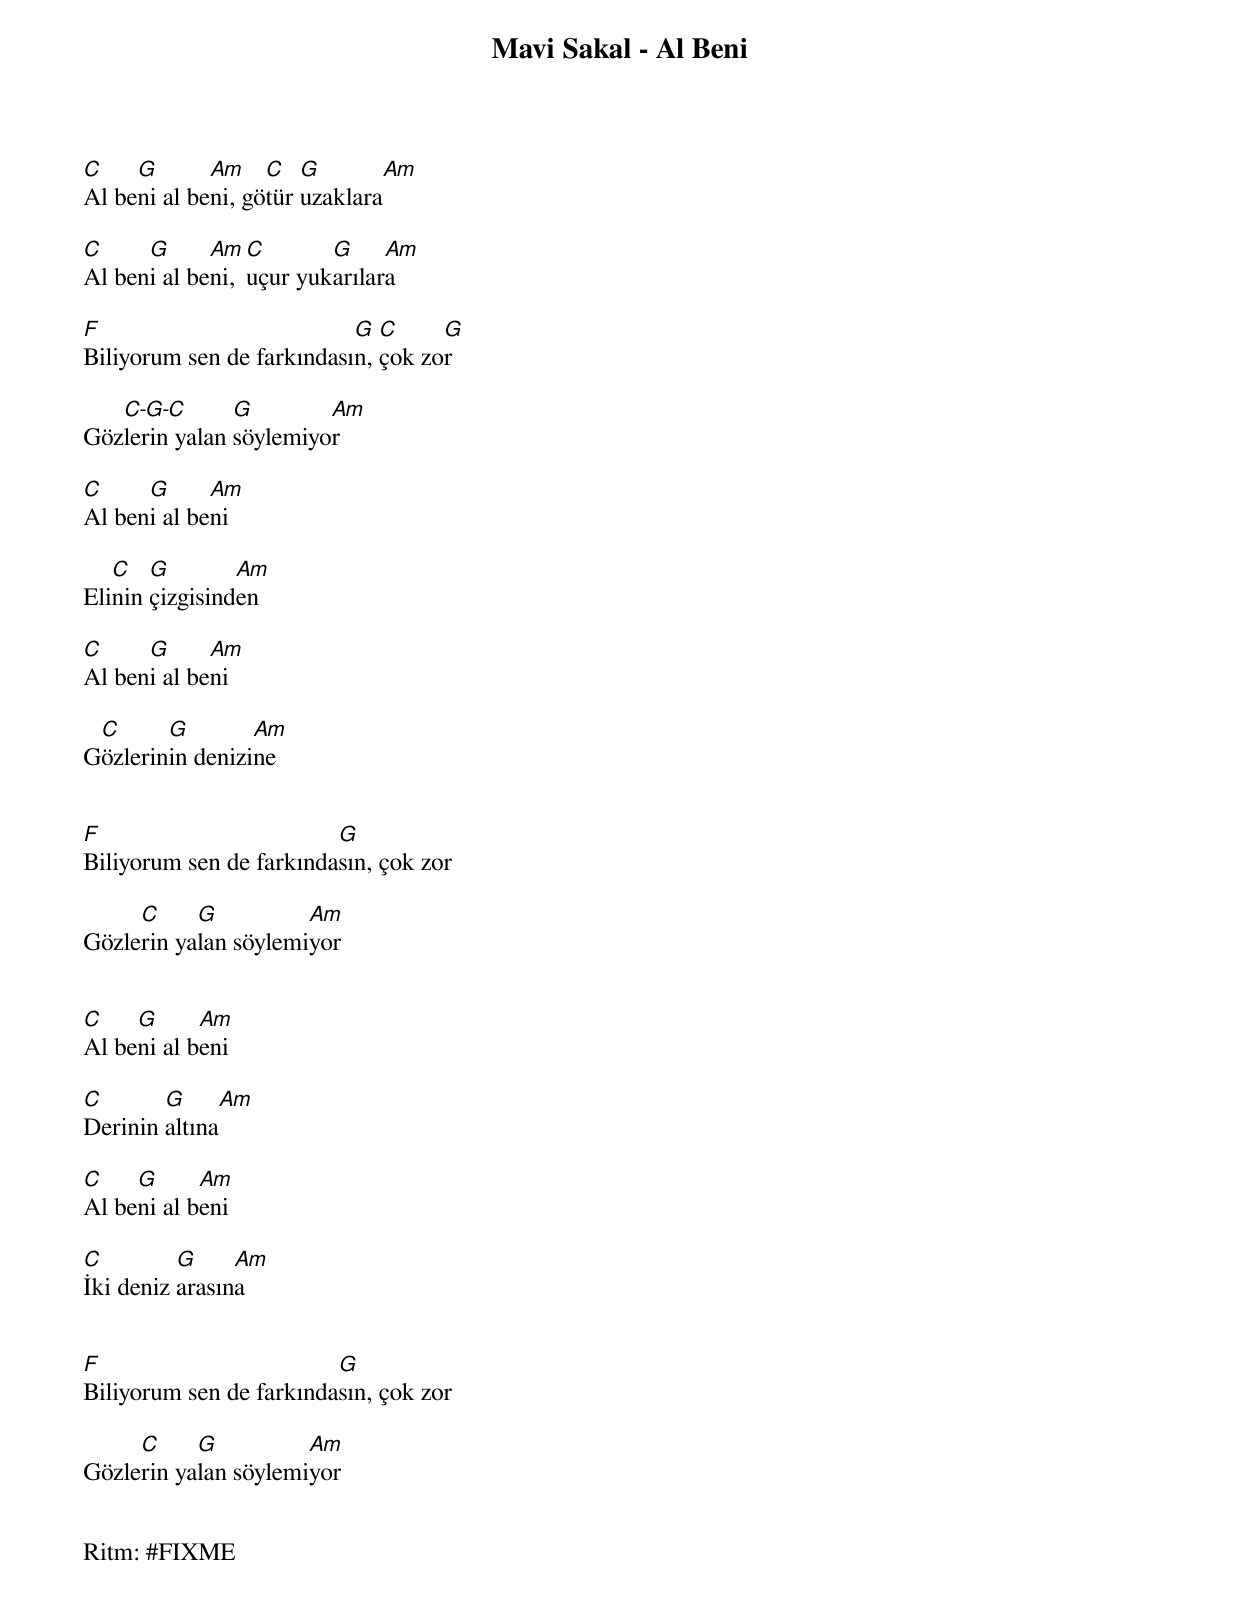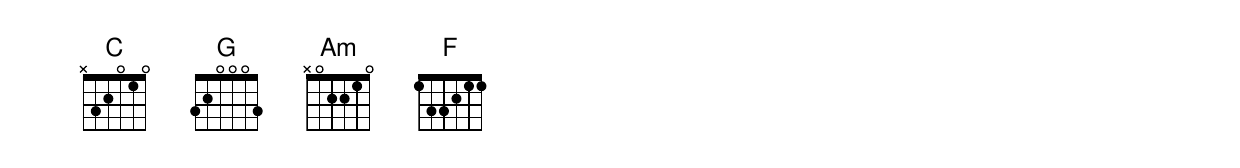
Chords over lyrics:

Mavi Sakal - Al Beni


C    G       Am    C   G        Am
Al beni al beni, götür uzaklara

C     G      Am  C       G     Am
Al beni al beni, uçur yukarılara

F                          G  C     G
Biliyorum sen de farkındasın, çok zor

   C-G-C       G        Am
Gözlerin yalan söylemiyor

C     G      Am
Al beni al beni

   C   G        Am
Elinin çizgisinden

C     G      Am
Al beni al beni

 C      G        Am
Gözlerinin denizine


F                        G
Biliyorum sen de farkındasın, çok zor

     C     G          Am
Gözlerin yalan söylemiyor


C    G      Am
Al beni al beni

C       G     Am
Derinin altına

C    G      Am
Al beni al beni

C         G     Am
İki deniz arasına


F                        G
Biliyorum sen de farkındasın, çok zor

     C     G          Am
Gözlerin yalan söylemiyor


Ritm: #FIXME
